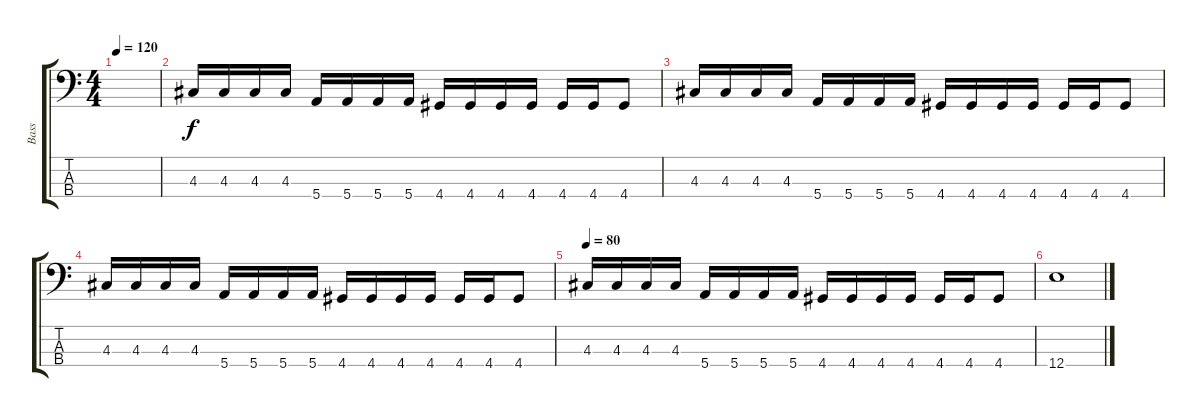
\track ("Bass" "Bass") {instrument electricbassfinger}
\staff {score tabs}
\tuning (G2 D2 A1 E1) {hide}
\ts (4 4)
\tempo 120
\clef f4
\ks c
|
4.3.16 4.3.16 4.3.16 4.3.16 5.4.16 5.4.16 5.4.16 5.4.16 4.4.16 4.4.16 4.4.16 4.4.16 4.4.16 4.4.16 4.4.8 |
4.3.16 4.3.16 4.3.16 4.3.16 5.4.16 5.4.16 5.4.16 5.4.16 4.4.16 4.4.16 4.4.16 4.4.16 4.4.16 4.4.16 4.4.8 |
4.3.16 4.3.16 4.3.16 4.3.16 5.4.16 5.4.16 5.4.16 5.4.16 4.4.16 4.4.16 4.4.16 4.4.16 4.4.16 4.4.16 4.4.8 |
\tempo 80
4.3.16 4.3.16 4.3.16 4.3.16 5.4.16 5.4.16 5.4.16 5.4.16 4.4.16 4.4.16 4.4.16 4.4.16 4.4.16 4.4.16 4.4.8 |
12.4.1
